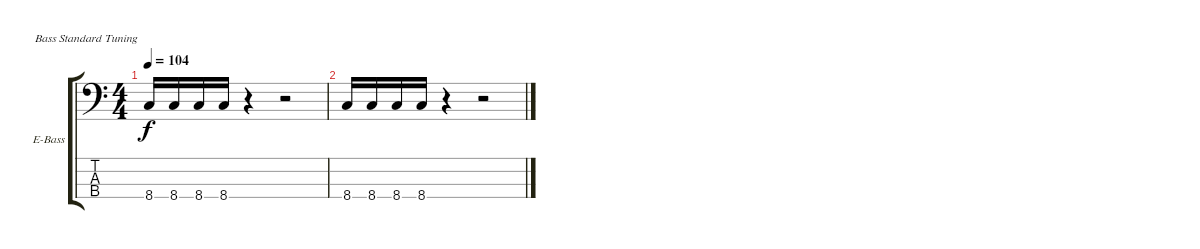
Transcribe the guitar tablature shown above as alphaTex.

\bracketExtendMode groupsimilarinstruments
\firstSystemTrackNameOrientation horizontal
\otherSystemsTrackNameOrientation horizontal
\track ("Electric Bass" "E-Bass") {instrument electricbassfinger}
\staff {score tabs}
\tuning (G2 D2 A1 E1)
\ts (4 4)
\tempo 104
\clef f4
\scale
0.333333
\ks c
8.4.16{dy f} 8.4.16 8.4.16 8.4.16 r.4 r.2 |
\scale
0.333333 8.4.16 8.4.16 8.4.16 8.4.16 r.4 r.2
